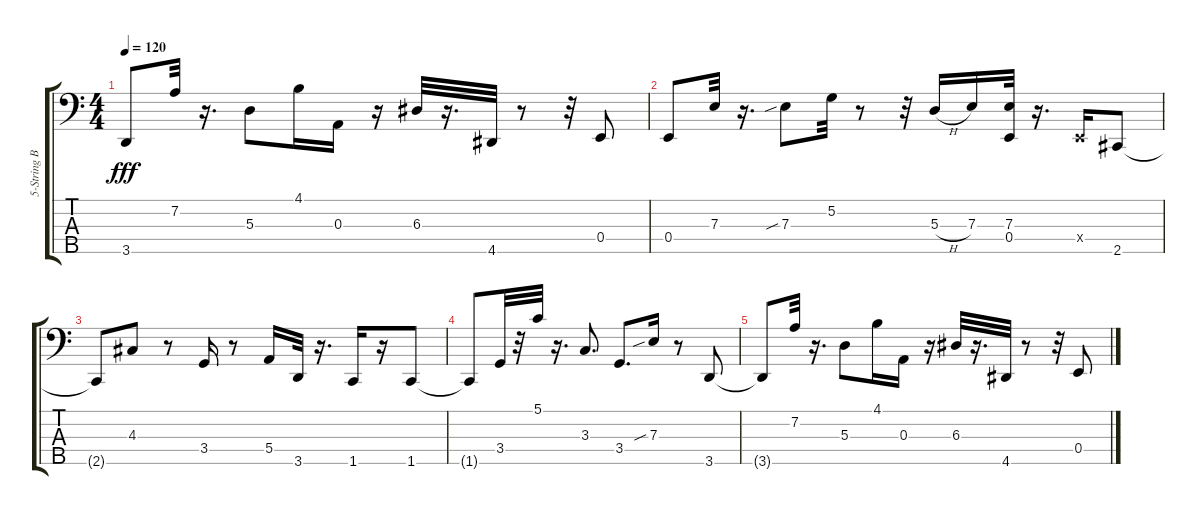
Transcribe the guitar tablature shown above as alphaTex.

\track ("5-String Bass" "5-String B") {instrument electricbassfinger}
\staff {score tabs}
\tuning (G2 D2 A1 E1 B0) {hide}
\ts (4 4)
\tempo 120
\clef f4
\ks c
3.5{t}.8{dy fff} 7.2.32 r.16{d} 5.3.8 4.1.16 0.3.16 r.16 6.3.32 r.16{d} 4.5.32 r.8 r.32 0.4.8 |
0.4.8 7.3.32 r.16{d} 7.3{sib}.8 5.2.32 r.8 r.32 5.3{h}.16 7.3.16 (7.3 0.4).32 r.16{d} 0.4{x}.16 2.5.8 |
2.5{t}.8 4.3.8 r.8 3.4.16 r.8 5.4.16 3.5.32 r.16{d} 1.5.16 r.16 1.5.8 |
1.5{t}.8 3.4.32 r.32 5.1.32 r.16{d} 3.3.8{d} 3.4.8{d} 7.3{sib}.16 r.8 3.5.8 |
3.5{t}.8 7.2.32 r.16{d} 5.3.8 4.1.16 0.3.16 r.16 6.3.32 r.16{d} 4.5.32 r.8 r.32 0.4.8
